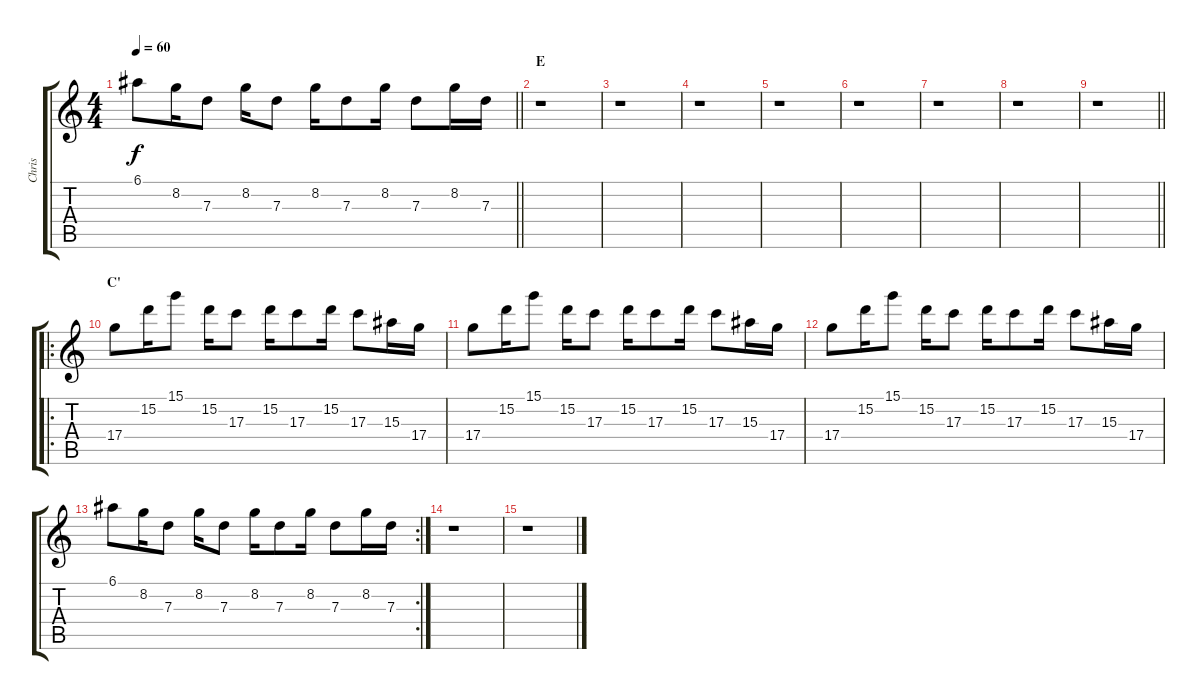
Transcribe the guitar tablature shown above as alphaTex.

\track ("Chris" "Chris") {instrument electricguitarclean}
\staff {score tabs}
\tuning (E4 B3 G3 D3 A2 D2) {hide}
\ts (4 4)
\tempo 60
\clef g2
\barLineRight lightlight
\ks c
6.1.8{dy f} 8.2.16 7.3.8 8.2.16 7.3.8 8.2.16 7.3.8 8.2.16 7.3.8 8.2.16 7.3.16 |
\section ("" "E")
r.1 |
r.1 |
r.1 |
r.1 |
r.1 |
r.1 |
r.1 |
\barLineRight lightlight
r.1 |
\ro
\section ("" "C'")
17.4.8 15.2.16 15.1.8 15.2.16 17.3.8 15.2.16 17.3.8 15.2.16 17.3.8 15.3.16 17.4.16 |
17.4.8 15.2.16 15.1.8 15.2.16 17.3.8 15.2.16 17.3.8 15.2.16 17.3.8 15.3.16 17.4.16 |
17.4.8 15.2.16 15.1.8 15.2.16 17.3.8 15.2.16 17.3.8 15.2.16 17.3.8 15.3.16 17.4.16 |
\rc 2
6.1.8 8.2.16 7.3.8 8.2.16 7.3.8 8.2.16 7.3.8 8.2.16 7.3.8 8.2.16 7.3.16 |
r.1 |
r.1
